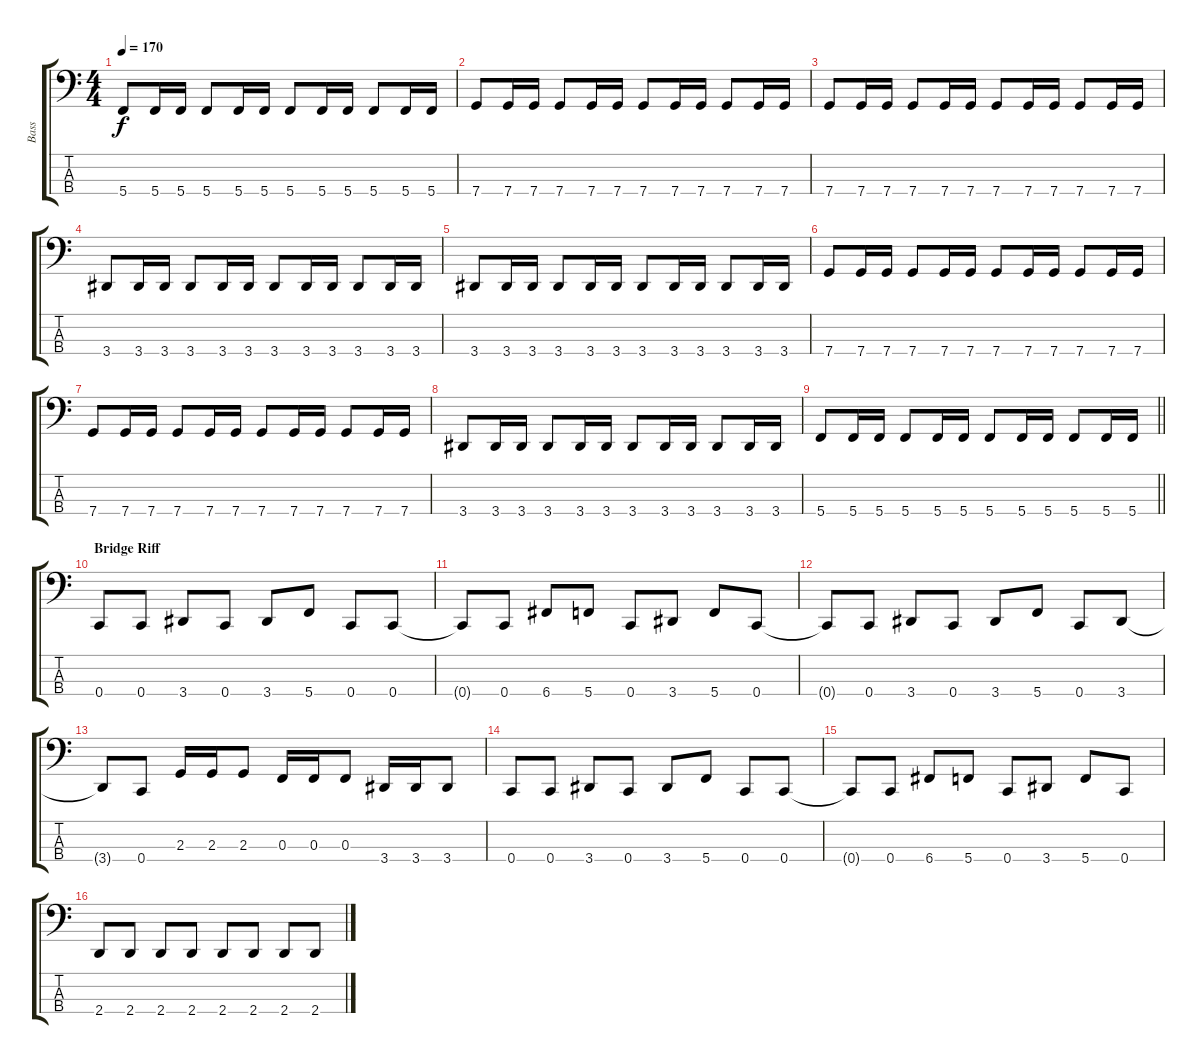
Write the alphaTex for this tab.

\track ("Bass" "Bass") {instrument electricbassfinger}
\staff {score tabs}
\tuning (Eb2 Bb1 F1 C1) {hide}
\ts (4 4)
\tempo 170
\clef f4
\ks c
5.4.8{dy f} 5.4.16 5.4.16 5.4.8 5.4.16 5.4.16 5.4.8 5.4.16 5.4.16 5.4.8 5.4.16 5.4.16 |
7.4.8 7.4.16 7.4.16 7.4.8 7.4.16 7.4.16 7.4.8 7.4.16 7.4.16 7.4.8 7.4.16 7.4.16 |
7.4.8 7.4.16 7.4.16 7.4.8 7.4.16 7.4.16 7.4.8 7.4.16 7.4.16 7.4.8 7.4.16 7.4.16 |
3.4.8 3.4.16 3.4.16 3.4.8 3.4.16 3.4.16 3.4.8 3.4.16 3.4.16 3.4.8 3.4.16 3.4.16 |
3.4.8 3.4.16 3.4.16 3.4.8 3.4.16 3.4.16 3.4.8 3.4.16 3.4.16 3.4.8 3.4.16 3.4.16 |
7.4.8 7.4.16 7.4.16 7.4.8 7.4.16 7.4.16 7.4.8 7.4.16 7.4.16 7.4.8 7.4.16 7.4.16 |
7.4.8 7.4.16 7.4.16 7.4.8 7.4.16 7.4.16 7.4.8 7.4.16 7.4.16 7.4.8 7.4.16 7.4.16 |
3.4.8 3.4.16 3.4.16 3.4.8 3.4.16 3.4.16 3.4.8 3.4.16 3.4.16 3.4.8 3.4.16 3.4.16 |
\barLineRight lightlight
5.4.8 5.4.16 5.4.16 5.4.8 5.4.16 5.4.16 5.4.8 5.4.16 5.4.16 5.4.8 5.4.16 5.4.16 |
\section ("" "Bridge Riff")
0.4.8 0.4.8 3.4.8 0.4.8 3.4.8 5.4.8 0.4.8 0.4.8 |
0.4{t}.8 0.4.8 6.4.8 5.4.8 0.4.8 3.4.8 5.4.8 0.4.8 |
0.4{t}.8 0.4.8 3.4.8 0.4.8 3.4.8 5.4.8 0.4.8 3.4.8 |
3.4{t}.8 0.4.8 2.3.16 2.3.16 2.3.8 0.3.16 0.3.16 0.3.8 3.4.16 3.4.16 3.4.8 |
0.4.8 0.4.8 3.4.8 0.4.8 3.4.8 5.4.8 0.4.8 0.4.8 |
0.4{t}.8 0.4.8 6.4.8 5.4.8 0.4.8 3.4.8 5.4.8 0.4.8 |
2.4.8 2.4.8 2.4.8 2.4.8 2.4.8 2.4.8 2.4.8 2.4.8
